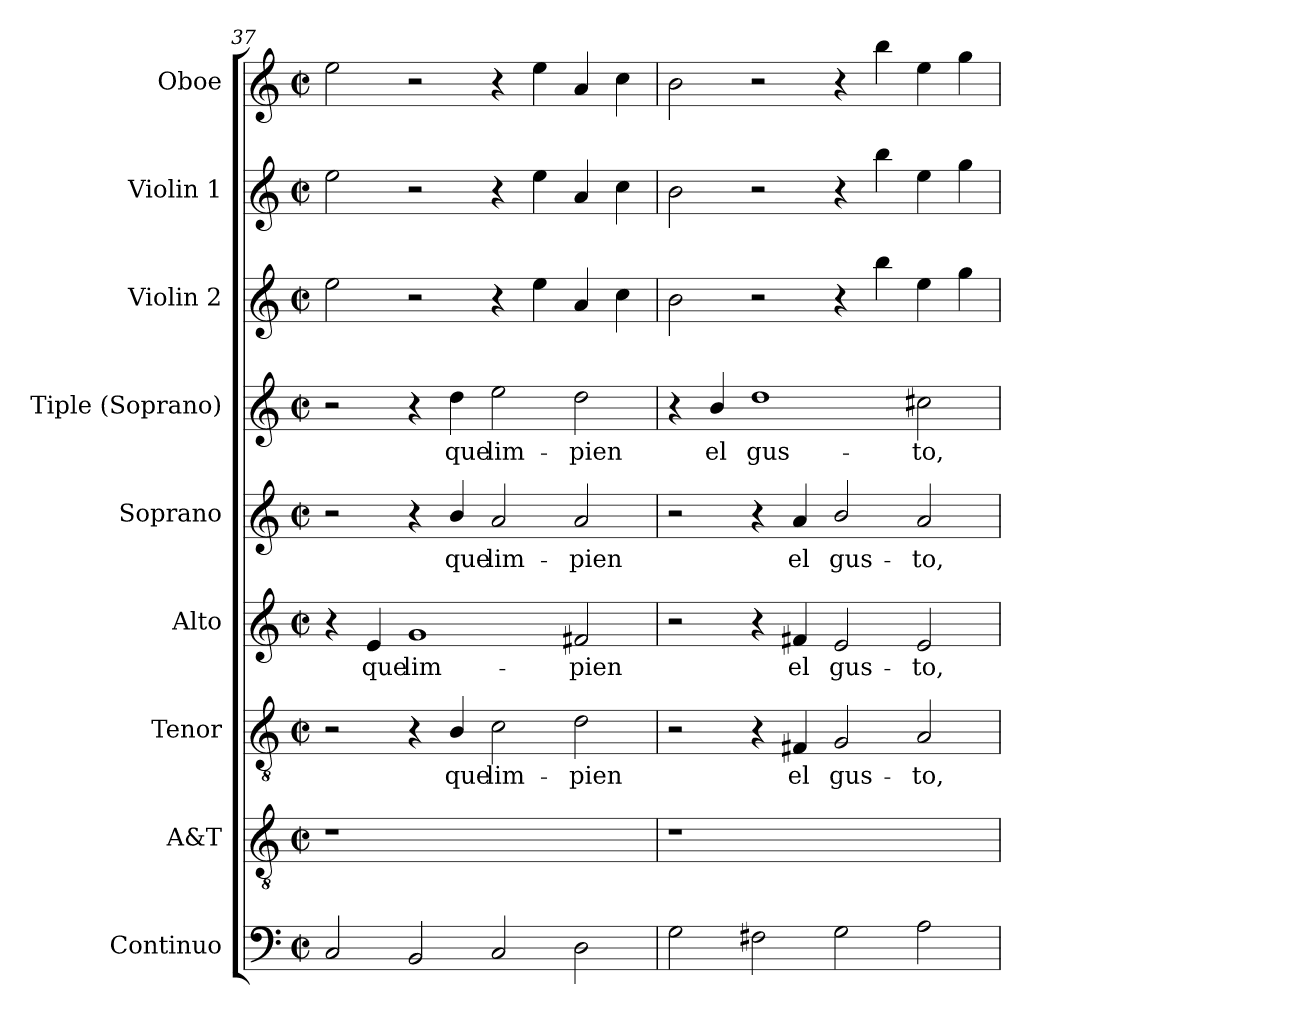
**kern	**kern	**kern	**text	**kern	**text	**kern	**text	**kern	**text	**kern	**kern	**kern
*part9	*part8	*part7	*part7	*part6	*part6	*part5	*part5	*part4	*part4	*part3	*part2	*part1
*staff9	*staff8	*staff7	*staff7	*staff6	*staff6	*staff5	*staff5	*staff4	*staff4	*staff3	*staff2	*staff1
*I"Continuo	*I"A&T	*I"Tenor	*	*I"Alto	*	*I"Soprano	*	*I"Tiple (Soprano)	*	*I"Violin 2	*I"Violin 1	*I"Oboe
*I'Cont.	*I'A. & T.	*I'T.	*	*I'A.	*	*I'S.	*	*I'S.	*	*I'Vln. 2	*I'Vln. 1	*I'Ob.
!!LO:LB:g=z
*clefF4	*clefGv2	*clefGv2	*	*clefG2	*	*clefG2	*	*clefG2	*	*clefG2	*clefG2	*clefG2
*	*ITrd7c12	*ITrd7c12	*	*	*	*	*	*	*	*	*	*
*k[]	*k[]	*k[]	*	*k[]	*	*k[]	*	*k[]	*	*k[]	*k[]	*k[]
*C:	*C:	*C:	*	*C:	*	*C:	*	*C:	*	*C:	*C:	*C:
*M2/2	*M2/2	*M2/2	*	*M2/2	*	*M2/2	*	*M2/2	*	*M2/2	*M2/2	*M2/2
*met(c|)	*met(c|)	*met(c|)	*	*met(c|)	*	*met(c|)	*	*met(c|)	*	*met(c|)	*met(c|)	*met(c|)
=37	=37	=37	=37	=37	=37	=37	=37	=37	=37	=37	=37	=37
!	!LO:N:vis=1	!	!	!	!	!	!	!	!	!	!	!
2Ci/	1r	2r	.	4r	.	2r	.	2r	.	2eei\	2eei\	2eei\
!	!	!	!	!	!LO:LY:b:color=#000000	!	!	!	!	!	!	!
.	.	.	.	4ei/	que	.	.	.	.	.	.	.
!	!	!	!	!	!LO:LY:b:color=#000000	!	!	!	!	!	!	!
2BBi/	.	4r	.	1gi	lim-	4r	.	4r	.	2r	2r	2r
!	!	!	!LO:LY:b:color=#000000	!	!	!	!	!	!	!	!	!
!	!	!	!	!	!	!	!LO:LY:b:color=#000000	!	!	!	!	!
!	!	!	!	!	!	!	!	!	!LO:LY:b:color=#000000	!	!	!
.	.	4BBi/	que	.	.	4bi/	que	4ddi\	que	.	.	.
!	!	!	!LO:LY:b:color=#000000	!	!	!	!	!	!	!	!	!
!	!	!	!	!	!	!	!LO:LY:b:color=#000000	!	!	!	!	!
!	!	!	!	!	!	!	!	!	!LO:LY:b:color=#000000	!	!	!
2Ci/	1ryy	2Ci\	lim-	.	.	2ai/	lim-	2eei\	lim-	4r	4r	4r
.	.	.	.	.	.	.	.	.	.	4eei\	4eei\	4eei\
!	!	!	!LO:LY:b:color=#000000	!	!	!	!	!	!	!	!	!
!	!	!	!	!	!LO:LY:b:color=#000000	!	!	!	!	!	!	!
!	!	!	!	!	!	!	!LO:LY:b:color=#000000	!	!	!	!	!
!	!	!	!	!	!	!	!	!	!LO:LY:b:color=#000000	!	!	!
2Di\	.	2Di\	-pien	2f#Xi/	-pien	2ai/	-pien	2ddi\	-pien	4ai/	4ai/	4ai/
.	.	.	.	.	.	.	.	.	.	4cci\	4cci\	4cci\
=38	=38	=38	=38	=38	=38	=38	=38	=38	=38	=38	=38	=38
!	!LO:N:vis=1	!	!	!	!	!	!	!	!	!	!	!
2Gi\	1r	2r	.	2r	.	2r	.	4r	.	2bi\	2bi\	2bi\
!	!	!	!	!	!	!	!	!	!LO:LY:b:color=#000000	!	!	!
.	.	.	.	.	.	.	.	4bi/	el	.	.	.
!	!	!	!	!	!	!	!	!	!LO:LY:b:color=#000000	!	!	!
2F#Xi\	.	4r	.	4r	.	4r	.	1ddi	gus-	2r	2r	2r
!	!	!	!LO:LY:b:color=#000000	!	!	!	!	!	!	!	!	!
!	!	!	!	!	!LO:LY:b:color=#000000	!	!	!	!	!	!	!
!	!	!	!	!	!	!	!LO:LY:b:color=#000000	!	!	!	!	!
.	.	4FF#Xi/	el	4f#Xi/	el	4ai/	el	.	.	.	.	.
!	!	!	!LO:LY:b:color=#000000	!	!	!	!	!	!	!	!	!
!	!	!	!	!	!LO:LY:b:color=#000000	!	!	!	!	!	!	!
!	!	!	!	!	!	!	!LO:LY:b:color=#000000	!	!	!	!	!
2Gi\	1ryy	2GGi/	gus-	2ei/	gus-	2bi/	gus-	.	.	4r	4r	4r
.	.	.	.	.	.	.	.	.	.	4bbi\	4bbi\	4bbi\
!	!	!	!LO:LY:b:color=#000000	!	!	!	!	!	!	!	!	!
!	!	!	!	!	!LO:LY:b:color=#000000	!	!	!	!	!	!	!
!	!	!	!	!	!	!	!LO:LY:b:color=#000000	!	!	!	!	!
!	!	!	!	!	!	!	!	!	!LO:LY:b:color=#000000	!	!	!
2Ai\	.	2AAi/	-to,	2ei/	-to,	2ai/	-to,	2cc#Xi\	-to,	4eei\	4eei\	4eei\
.	.	.	.	.	.	.	.	.	.	4ggi\	4ggi\	4ggi\
=	=	=	=	=	=	=	=	=	=	=	=	=
*-	*-	*-	*-	*-	*-	*-	*-	*-	*-	*-	*-	*-
